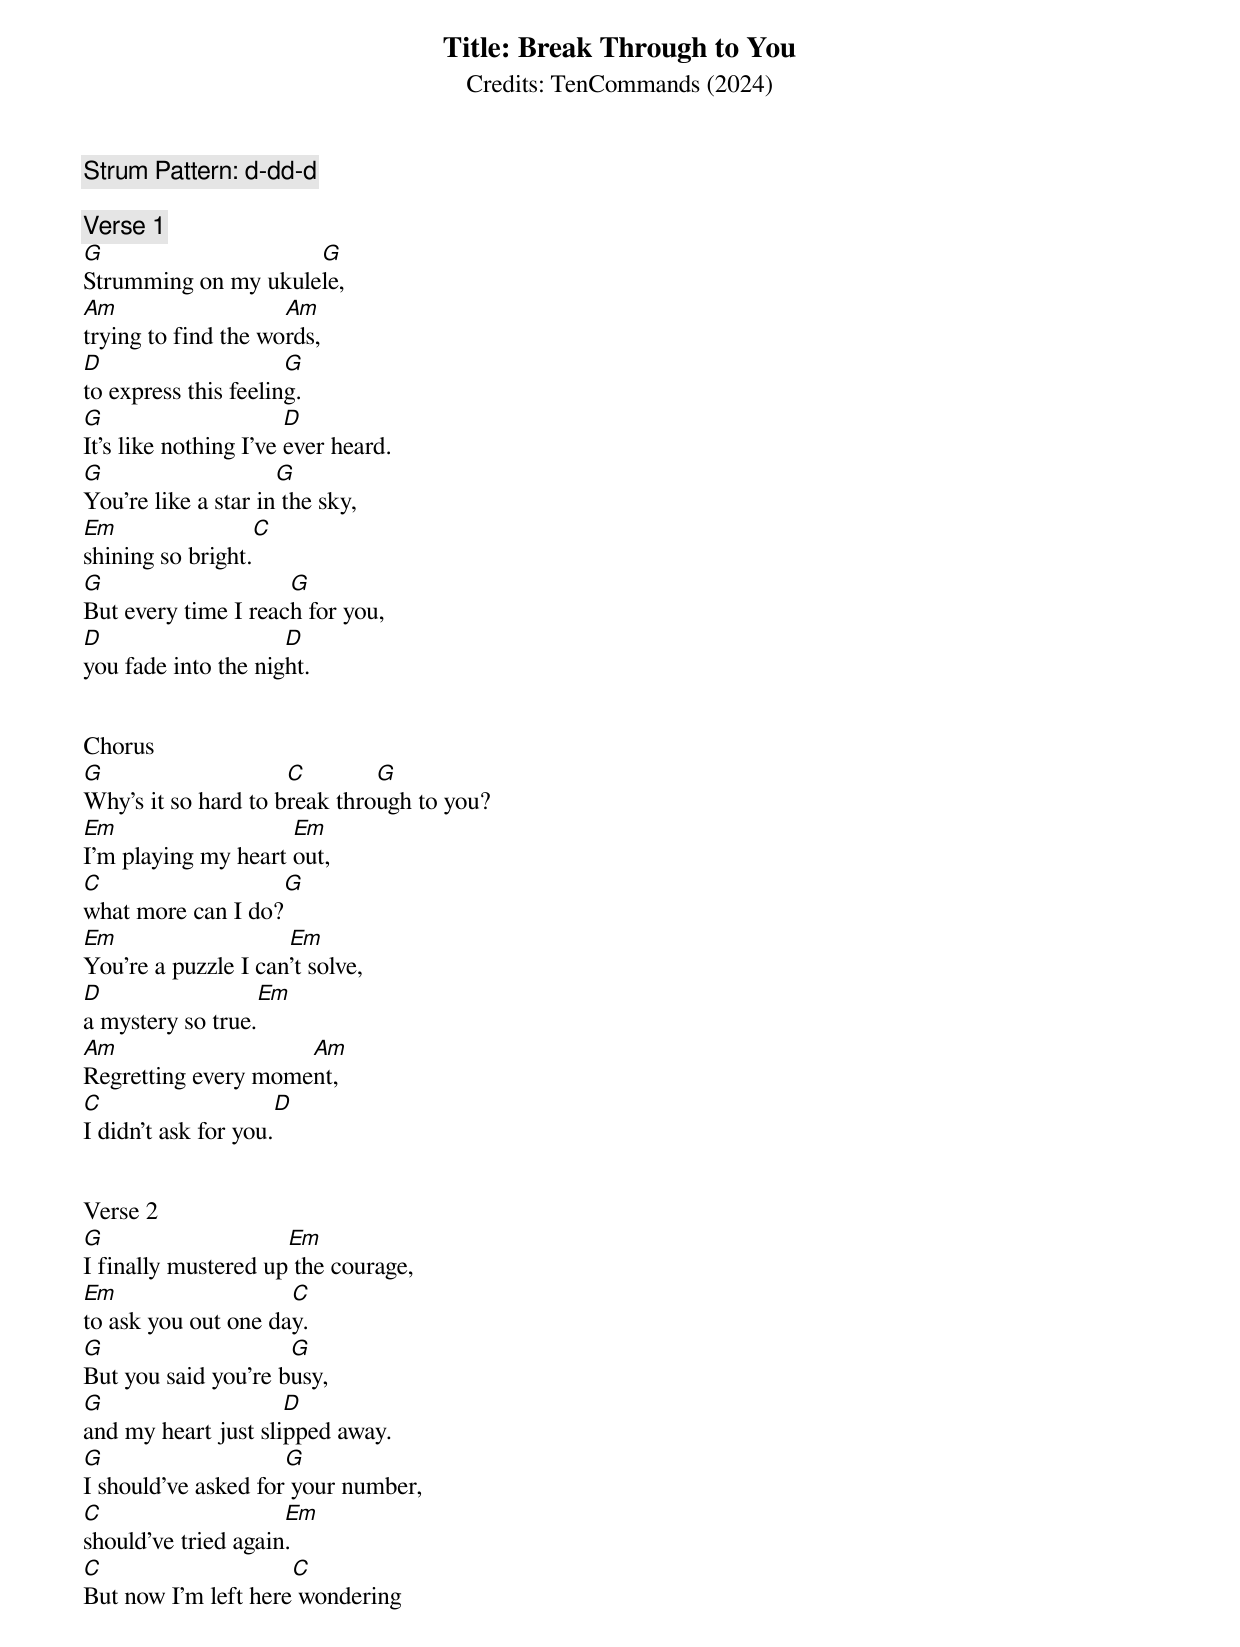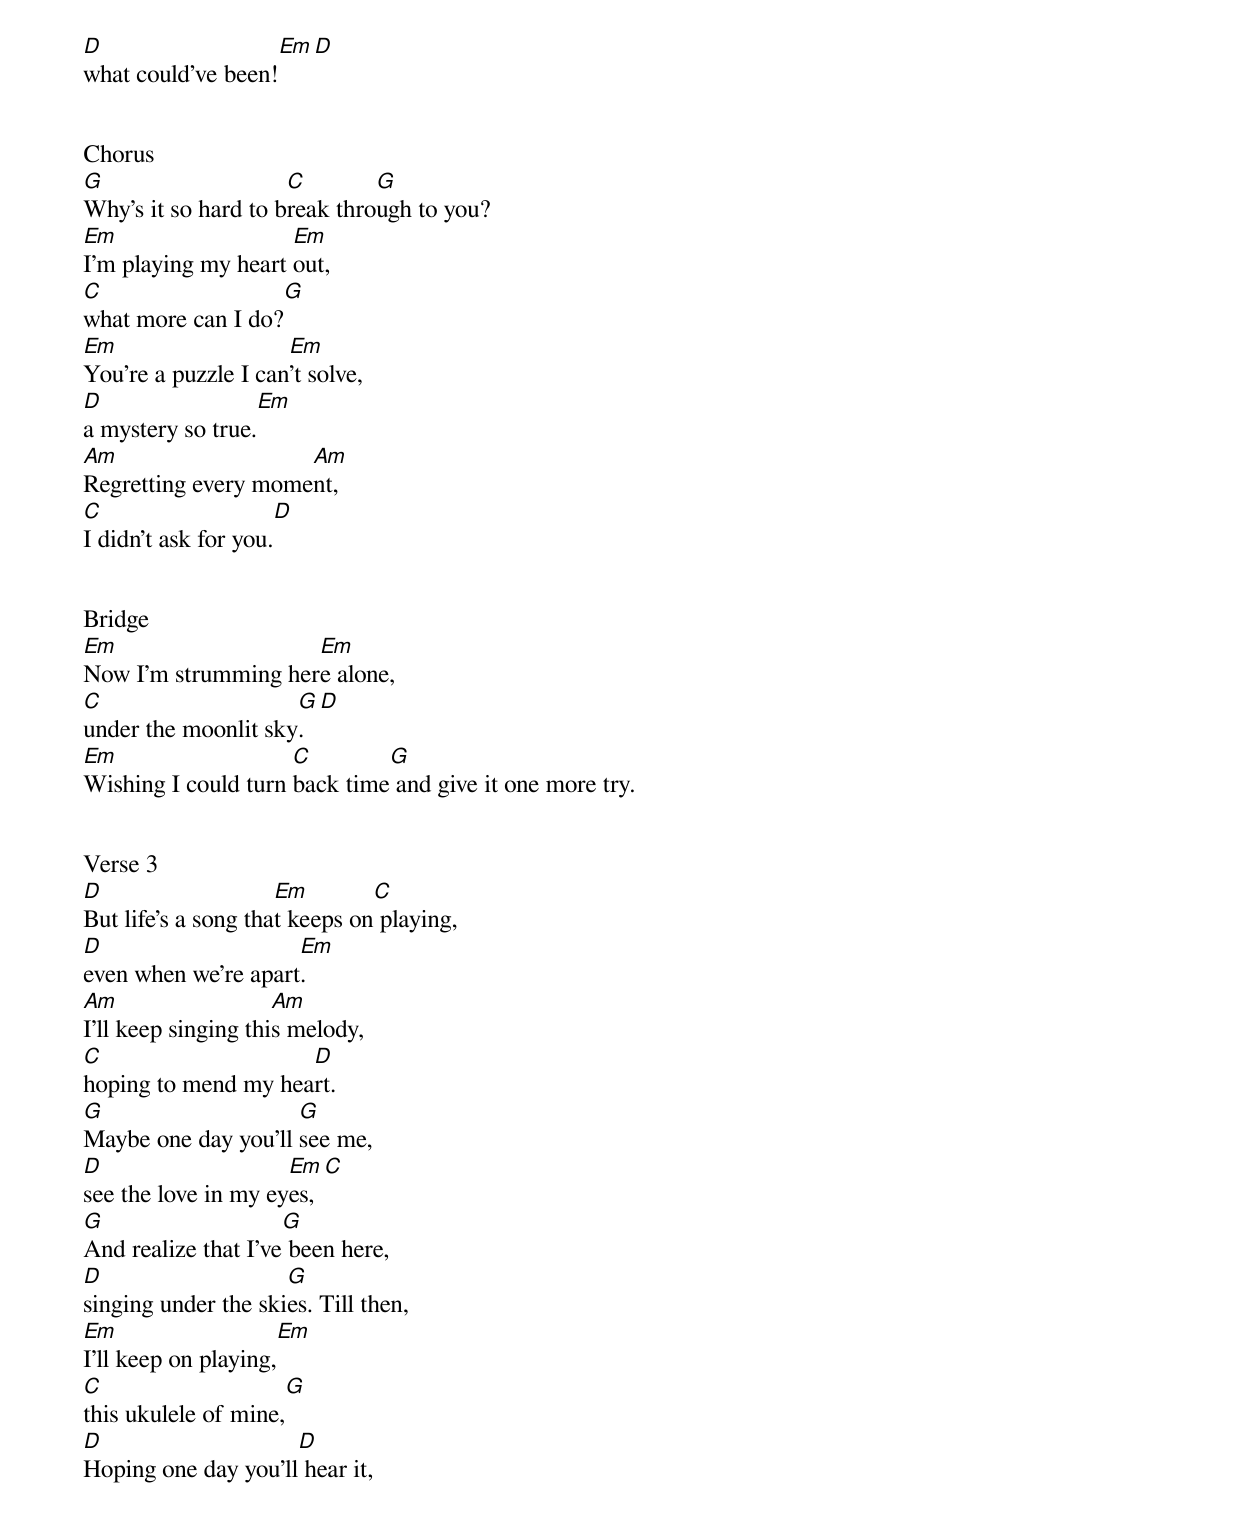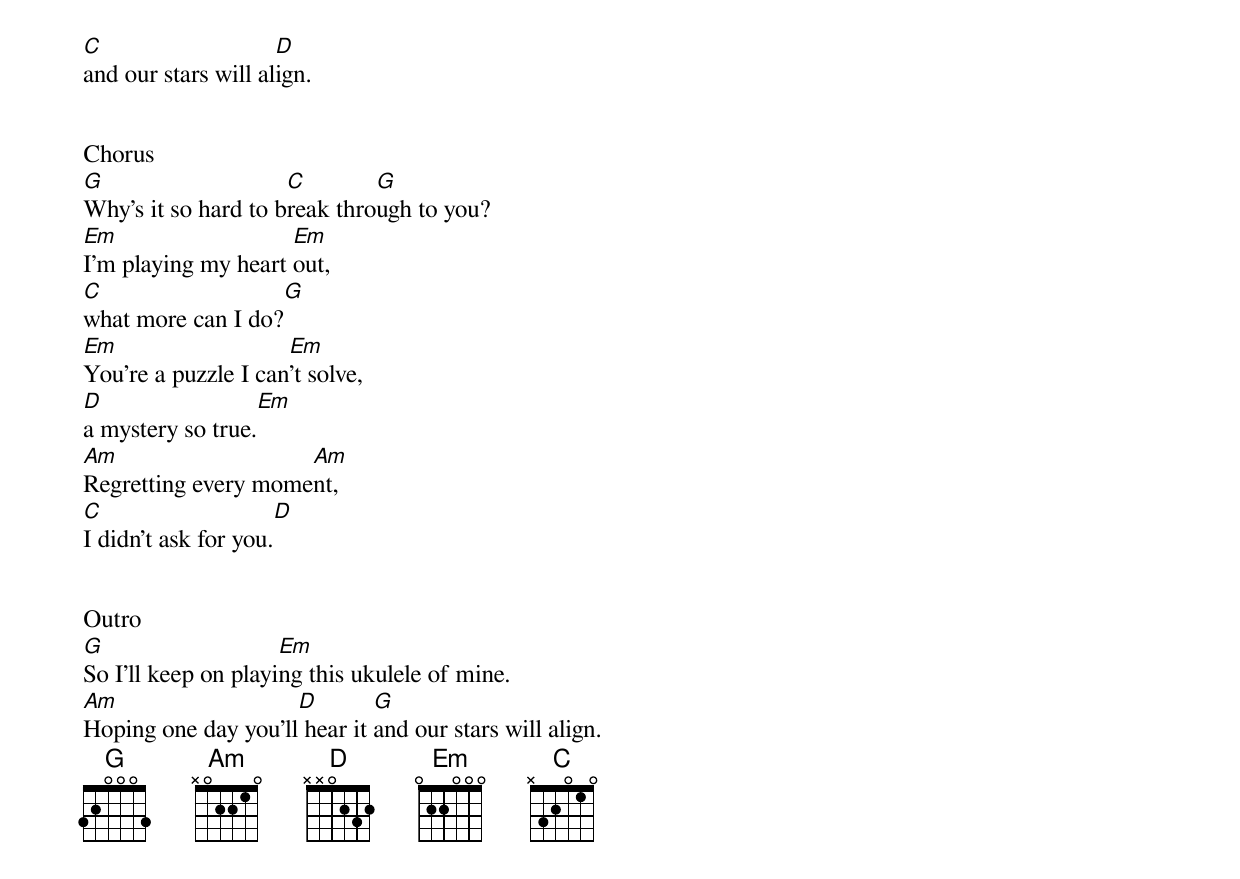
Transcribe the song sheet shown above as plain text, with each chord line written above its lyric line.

Title: Break Through to You
Credits: TenCommands (2024)

Strum Pattern: d-dd-d

Verse 1
G                    G
Strumming on my ukulele,
Am                   Am
trying to find the words,
D                     G
to express this feeling.
G                      D
It's like nothing I've ever heard.
G                    G
You're like a star in the sky,
Em                   C
shining so bright.
G                    G
But every time I reach for you,
D                    D
you fade into the night.


Chorus
G                    C        G
Why's it so hard to break through to you?
Em                   Em
I'm playing my heart out,
C                    G
what more can I do?
Em                   Em
You're a puzzle I can't solve,
D                    Em
a mystery so true.
Am                   Am
Regretting every moment,
C                    D
I didn't ask for you.


Verse 2
G                    Em
I finally mustered up the courage,
Em                   C
to ask you out one day.
G                    G
But you said you're busy,
G                    D
and my heart just slipped away.
G                    G
I should've asked for your number,
C                    Em
should've tried again.
C                    C
But now I'm left here wondering
D                    Em    D
what could've been!


Chorus
G                    C        G
Why's it so hard to break through to you?
Em                   Em
I'm playing my heart out,
C                    G
what more can I do?
Em                   Em
You're a puzzle I can't solve,
D                    Em
a mystery so true.
Am                   Am
Regretting every moment,
C                    D
I didn't ask for you.


Bridge
Em                   Em
Now I'm strumming here alone,
C                    G        D
under the moonlit sky.
Em                   C        G
Wishing I could turn back time and give it one more try.


Verse 3
D                    Em        C
But life's a song that keeps on playing,
D                    Em
even when we're apart.
Am                   Am
I'll keep singing this melody,
C                    D
hoping to mend my heart.
G                    G
Maybe one day you'll see me,
D                    Em        C
see the love in my eyes,
G                    G
And realize that I've been here,
D                    G
singing under the skies. Till then,
Em                   Em
I'll keep on playing,
C                    G
this ukulele of mine,
D                    D
Hoping one day you'll hear it,
C                    D
and our stars will align.


Chorus
G                    C        G
Why's it so hard to break through to you?
Em                   Em
I'm playing my heart out,
C                    G
what more can I do?
Em                   Em
You're a puzzle I can't solve,
D                    Em
a mystery so true.
Am                   Am
Regretting every moment,
C                    D
I didn't ask for you.


Outro
G                    Em
So I'll keep on playing this ukulele of mine.
Am                   D        G
Hoping one day you'll hear it and our stars will align.
